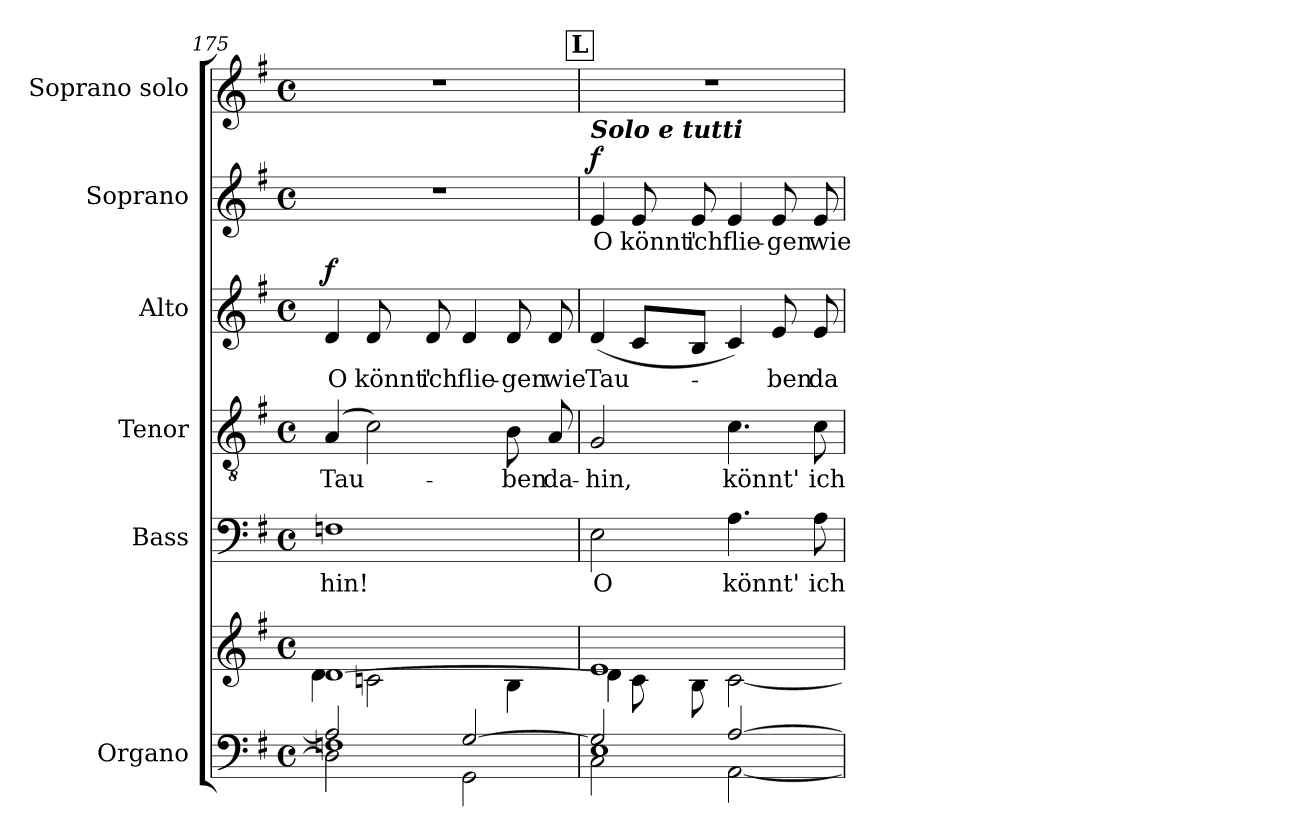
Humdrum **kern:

**kern	**kern	**kern	**text	**kern	**text	**kern	**text	**dynam	**kern	**text	**dynam	**kern
*part6	*part6	*part5	*part5	*part4	*part4	*part3	*part3	*part3	*part2	*part2	*part2	*part1
*staff7	*staff6	*staff5	*staff5	*staff4	*staff4	*staff3	*staff3	*staff3	*staff2	*staff2	*staff2	*staff1
*I"Organo	*	*I"Bass	*	*I"Tenor	*	*I"Alto	*	*	*I"Soprano	*	*	*I"Soprano solo
*I'Org.	*	*I'B.	*	*I'T.	*	*I'A.	*	*	*I'S.	*	*	*I'S.s
!!LO:PB:g=z
*clefF4	*clefG2	*clefF4	*	*clefGv2	*	*clefG2	*	*	*clefG2	*	*	*clefG2
*k[f#]	*k[f#]	*k[f#]	*	*k[f#]	*	*k[f#]	*	*	*k[f#]	*	*	*k[f#]
*M4/4	*M4/4	*M4/4	*	*M4/4	*	*M4/4	*	*	*M4/4	*	*	*M4/4
*met(c)	*met(c)	*met(c)	*	*met(c)	*	*met(c)	*	*	*met(c)	*	*	*met(c)
=175	=175	=175	=175	=175	=175	=175	=175	=175	=175	=175	=175	=175
*^	*^	*	*	*	*	*	*	*	*	*	*	*
*	*^	*	*	*	*	*	*	*	*	*	*	*	*	*
!	!	!	!	!	!	!LO:LY:b	!	!LO:LY:b	!	!LO:LY:b	!LO:DY:a	!	!	!	!
2A/]	2D\]	1Fn	[1d	4d\	1Fn	-hin!	(>4A/	Tau-	4d/	O	f	1r	.	.	1r
!	!	!	!	!	!	!	!	!	!	!LO:LY:b	!	!	!	!	!
.	.	.	.	2cn\	.	.	2c\)	.	8d/	könnt'	.	.	.	.	.
!	!	!	!	!	!	!	!	!	!	!LO:LY:b	!	!	!	!	!
.	.	.	.	.	.	.	.	.	8d/	ich	.	.	.	.	.
!	!	!	!	!	!	!	!	!	!	!LO:LY:b	!	!	!	!	!
[2G/	2GG\	.	.	.	.	.	.	.	4d/	flie-	.	.	.	.	.
!	!	!	!	!	!	!	!	!LO:LY:b	!	!LO:LY:b	!	!	!	!	!
.	.	.	.	4B\	.	.	8B\	-ben	8d/	-gen	.	.	.	.	.
!	!	!	!	!	!	!	!	!LO:LY:b	!	!LO:LY:b	!	!	!	!	!
.	.	.	.	.	.	.	8A/	da-	8d/	wie	.	.	.	.	.
!!LO:REH:place=s1:a:B:fs=14:t=L
=176	=176	=176	=176	=176	=176	=176	=176	=176	=176	=176	=176	=176	=176	=176	=176
!	!	!	!	!	!	!	!	!	!	!	!	!LO:TX:a:Bi:t=Solo e tutti	!	!	!
!	!	!	!	!	!	!LO:LY:b	!	!LO:LY:b	!	!LO:LY:b	!	!	!LO:LY:b	!LO:DY:a	!
2G/]	2C\	1E	1e	4d\]	2E\	O	2G/	-hin,	(>4d/	Tau-	.	4e/	O	f	1r
!	!	!	!	!	!	!	!	!	!	!	!	!	!LO:LY:b	!	!
.	.	.	.	8c\	.	.	.	.	8c/L	.	.	8e/	könnt'	.	.
!	!	!	!	!	!	!	!	!	!	!	!	!	!LO:LY:b	!	!
.	.	.	.	8B\	.	.	.	.	8B/J	.	.	8e/	ich	.	.
!	!	!	!	!	!	!LO:LY:b	!	!LO:LY:b	!	!	!	!	!LO:LY:b	!	!
[2A/	[2AA\	.	.	[2c\	4.A\	könnt'	4.c\	könnt'	4c/)	.	.	4e/	flie-	.	.
!	!	!	!	!	!	!	!	!	!	!LO:LY:b	!	!	!LO:LY:b	!	!
.	.	.	.	.	.	.	.	.	8e/	-ben	.	8e/	-gen	.	.
!	!	!	!	!	!	!LO:LY:b	!	!LO:LY:b	!	!LO:LY:b	!	!	!LO:LY:b	!	!
.	.	.	.	.	8A\	ich	8c\	ich	8e/	da-	.	8e/	wie	.	.
*v	*v	*v	*	*	*	*	*	*	*	*	*	*	*	*	*
*	*v	*v	*	*	*	*	*	*	*	*	*	*	*
=	=	=	=	=	=	=	=	=	=	=	=	=
*-	*-	*-	*-	*-	*-	*-	*-	*-	*-	*-	*-	*-
